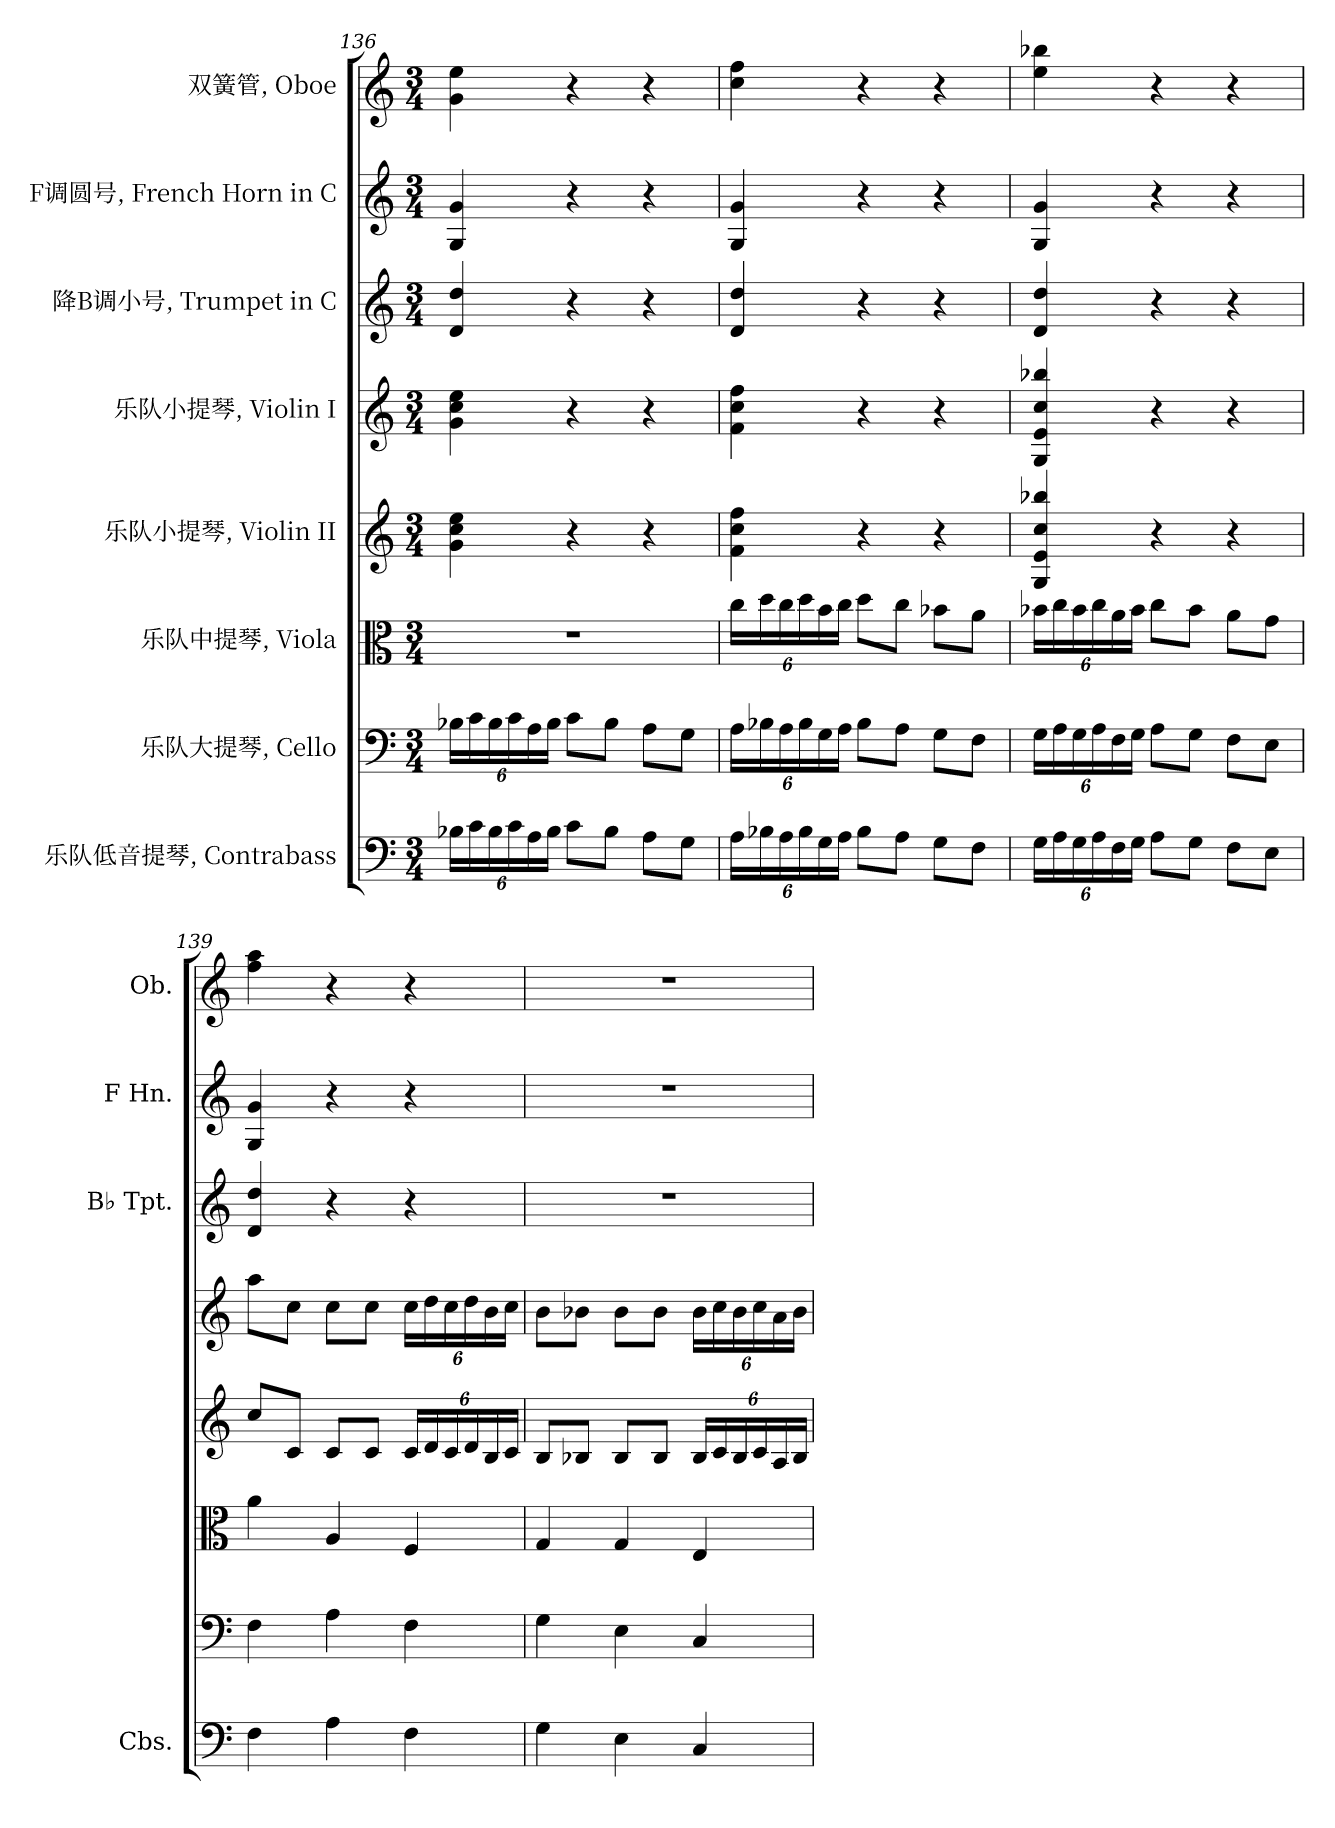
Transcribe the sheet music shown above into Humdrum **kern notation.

**kern	**kern	**kern	**kern	**kern	**kern	**kern	**kern
*part8	*part7	*part6	*part5	*part4	*part3	*part2	*part1
*staff8	*staff7	*staff6	*staff5	*staff4	*staff3	*staff2	*staff1
*I"乐队低音提琴, Contrabass	*I"乐队大提琴, Cello	*I"乐队中提琴, Viola	*I"乐队小提琴, Violin II	*I"乐队小提琴, Violin I	*I"降B调小号, Trumpet in C	*I"F调圆号, French Horn in C	*I"双簧管, Oboe
*I'Cbs.	*	*	*	*	*I'B♭ Tpt.	*I'F Hn.	*I'Ob.
*clefF4	*clefF4	*clefC3	*clefG2	*clefG2	*clefG2	*clefG2	*clefG2
*ITrd7c12	*	*	*	*	*ITrd1c2	*ITrd4c7	*
*k[]	*k[]	*k[]	*k[]	*k[]	*k[b-e-]	*k[b-]	*k[]
*M3/4	*M3/4	*M3/4	*M3/4	*M3/4	*M3/4	*M3/4	*M3/4
*Xbrackettup	*Xbrackettup	*	*	*	*	*	*
=136	=136	=136	=136	=136	=136	=136	=136
24BB-X\LL	24B-X\LL	2.r	4g\ 4cc\ 4ee\	4g\ 4cc\ 4ee\	4c/ 4cc/	4C/ 4c/	4g\ 4ee\
24C\	24c\	.	.	.	.	.	.
24BB-\	24B-\	.	.	.	.	.	.
24C\	24c\	.	.	.	.	.	.
24AA\	24A\	.	.	.	.	.	.
24BB-\JJ	24B-\JJ	.	.	.	.	.	.
8C\L	8c\L	.	4r	4r	4r	4r	4r
8BB-\J	8B-\J	.	.	.	.	.	.
8AA\L	8A\L	.	4r	4r	4r	4r	4r
8GG\J	8G\J	.	.	.	.	.	.
!!LO:PB:g=z
=137	=137	=137	=137	=137	=137	=137	=137
*	*	*Xbrackettup	*	*	*	*	*
24AA\LL	24A\LL	24cc\LL	4f\ 4cc\ 4ff\	4f\ 4cc\ 4ff\	4c/ 4cc/	4C/ 4c/	4cc\ 4ff\
24BB-X\	24B-X\	24dd\	.	.	.	.	.
24AA\	24A\	24cc\	.	.	.	.	.
24BB-\	24B-\	24dd\	.	.	.	.	.
24GG\	24G\	24b\	.	.	.	.	.
24AA\JJ	24A\JJ	24cc\JJ	.	.	.	.	.
8BB-\L	8B-\L	8dd\L	4r	4r	4r	4r	4r
8AA\J	8A\J	8cc\J	.	.	.	.	.
8GG\L	8G\L	8b-X\L	4r	4r	4r	4r	4r
8FF\J	8F\J	8a\J	.	.	.	.	.
=138	=138	=138	=138	=138	=138	=138	=138
24GG\LL	24G\LL	24b-X\LL	4G/ 4e/ 4cc/ 4bb-X/	4G/ 4e/ 4cc/ 4bb-X/	4c/ 4cc/	4C/ 4c/	4ee\ 4bb-X\
24AA\	24A\	24cc\	.	.	.	.	.
24GG\	24G\	24b-\	.	.	.	.	.
24AA\	24A\	24cc\	.	.	.	.	.
24FF\	24F\	24a\	.	.	.	.	.
24GG\JJ	24G\JJ	24b-\JJ	.	.	.	.	.
8AA\L	8A\L	8cc\L	4r	4r	4r	4r	4r
8GG\J	8G\J	8b-\J	.	.	.	.	.
8FF\L	8F\L	8a\L	4r	4r	4r	4r	4r
8EE\J	8E\J	8g\J	.	.	.	.	.
=139	=139	=139	=139	=139	=139	=139	=139
4FF\	4F\	4a\	8cc/L	8aa\L	4c/ 4cc/	4C/ 4c/	4ff\ 4aa\
.	.	.	8c/J	8cc\J	.	.	.
4AA\	4A\	4A/	8c/L	8cc\L	4r	4r	4r
.	.	.	8c/J	8cc\J	.	.	.
*	*	*	*Xbrackettup	*Xbrackettup	*	*	*
4FF\	4F\	4F/	24c/LL	24cc\LL	4r	4r	4r
.	.	.	24d/	24dd\	.	.	.
.	.	.	24c/	24cc\	.	.	.
.	.	.	24d/	24dd\	.	.	.
.	.	.	24B/	24b\	.	.	.
.	.	.	24c/JJ	24cc\JJ	.	.	.
!!LO:PB:g=z
=140	=140	=140	=140	=140	=140	=140	=140
4GG\	4G\	4G/	8B/L	8b\L	2.r	2.r	2.r
.	.	.	8B-X/J	8b-X\J	.	.	.
4EE\	4E\	4G/	8B-/L	8b-\L	.	.	.
.	.	.	8B-/J	8b-\J	.	.	.
4CC/	4C/	4E/	24B-/LL	24b-\LL	.	.	.
.	.	.	24c/	24cc\	.	.	.
.	.	.	24B-/	24b-\	.	.	.
.	.	.	24c/	24cc\	.	.	.
.	.	.	24A/	24a\	.	.	.
.	.	.	24B-/JJ	24b-\JJ	.	.	.
=	=	=	=	=	=	=	=
*-	*-	*-	*-	*-	*-	*-	*-
